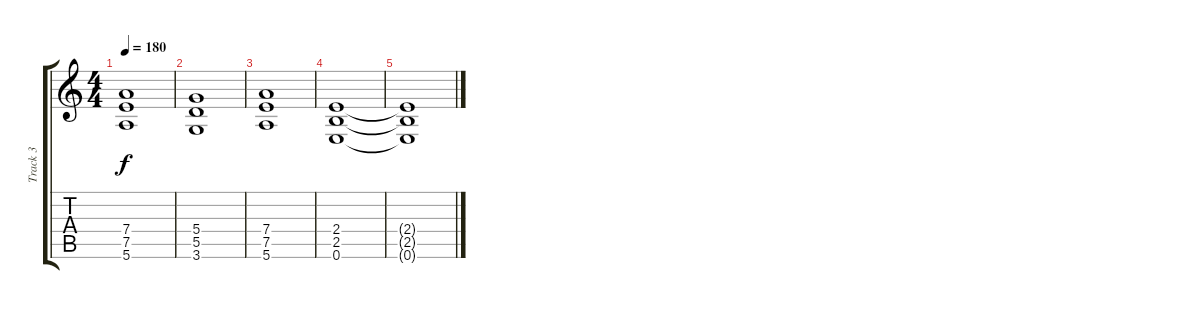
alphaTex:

\track ("Track 3" "Track 3") {instrument distortionguitar}
\staff {score tabs}
\tuning (E4 B3 G3 D3 A2 E2) {hide}
\ts (4 4)
\tempo 180
\clef g2
\ks c
(7.4 7.5 5.6).1{dy f} |
(5.4 5.5 3.6).1 |
(7.4 7.5 5.6).1 |
(2.4 2.5 0.6).1 |
(2.4{t} 2.5{t} 0.6{t}).1
